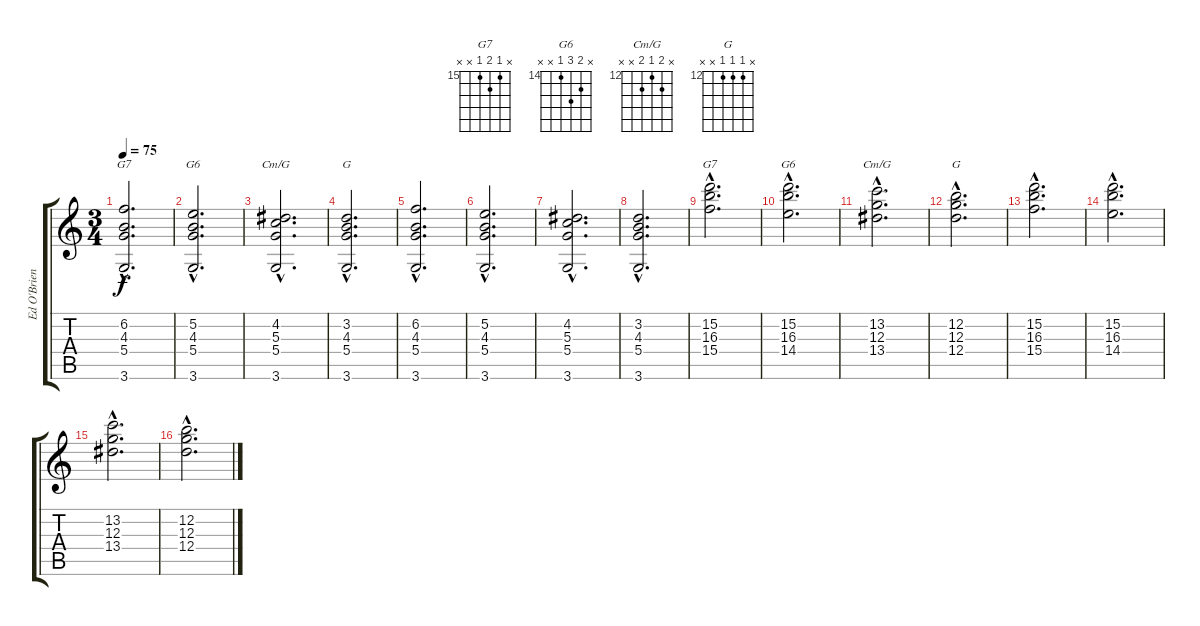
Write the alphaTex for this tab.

\track ("Ed O'Brien" "Ed O'Brien") {instrument electricguitarclean}
\staff {score tabs}
\tuning (E4 B3 G3 D3 A2 E2) {hide}
\chord ("G7" x 6 4 5 x 3) {firstfret 3}
\chord ("G6" x 5 4 5 x 3) {firstfret 3}
\chord ("Cm/G" x 4 5 5 x 3)
\chord ("G" x 3 4 5 x 3)
\chord ("G7" x 15 16 15 x x) {firstfret 15}
\chord ("G6" x 15 16 14 x x) {firstfret 14}
\chord ("Cm/G" x 13 12 13 x x) {firstfret 12}
\chord ("G" x 12 12 12 x x) {firstfret 12}
\ts (3 4)
\tempo 75
\clef g2
\ks c
(6.2{hac} 4.3{hac} 5.4{hac} 3.6{hac}).2{d ch "G7" dy f} |
(5.2{hac} 4.3{hac} 5.4{hac} 3.6{hac}).2{d ch "G6"} |
(4.2{hac} 5.3{hac} 5.4{hac} 3.6{hac}).2{d ch "Cm/G"} |
(3.2{hac} 4.3{hac} 5.4{hac} 3.6{hac}).2{d ch "G"} |
(6.2{hac} 4.3{hac} 5.4{hac} 3.6{hac}).2{d} |
(5.2{hac} 4.3{hac} 5.4{hac} 3.6{hac}).2{d} |
(4.2{hac} 5.3{hac} 5.4{hac} 3.6{hac}).2{d} |
(3.2{hac} 4.3{hac} 5.4{hac} 3.6{hac}).2{d} |
(15.2{hac} 16.3{hac} 15.4{hac}).2{d ch "G7"} |
(15.2{hac} 16.3{hac} 14.4{hac}).2{d ch "G6"} |
(13.2{hac} 12.3{hac} 13.4{hac}).2{d ch "Cm/G"} |
(12.2{hac} 12.3{hac} 12.4{hac}).2{d ch "G"} |
(15.2{hac} 16.3{hac} 15.4{hac}).2{d} |
(15.2{hac} 16.3{hac} 14.4{hac}).2{d} |
(13.2{hac} 12.3{hac} 13.4{hac}).2{d} |
(12.2{hac} 12.3{hac} 12.4{hac}).2{d}
